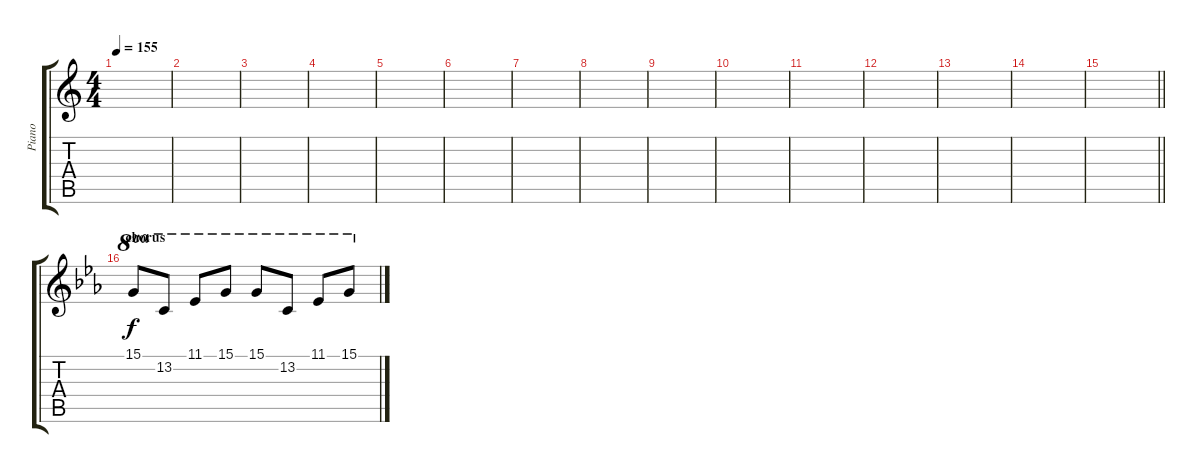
\track ("Piano" "Piano") {instrument electricgrandpiano}
\staff {score tabs}
\tuning (E4 B3 G3 D3 A2 E2) {hide}
\ts (4 4)
\tempo 155
\clef g2
\ks aminor
|
|
|
|
|
|
|
|
|
|
|
|
|
|
\barLineRight lightlight
|
\section ("" "chorus")
\ks cminor
15.1.8{ot 8va} 13.2.8{ot 8va} 11.1.8{ot 8va} 15.1.8{ot 8va} 15.1.8{ot 8va} 13.2.8{ot 8va} 11.1.8{ot 8va} 15.1.8{ot 8va}
